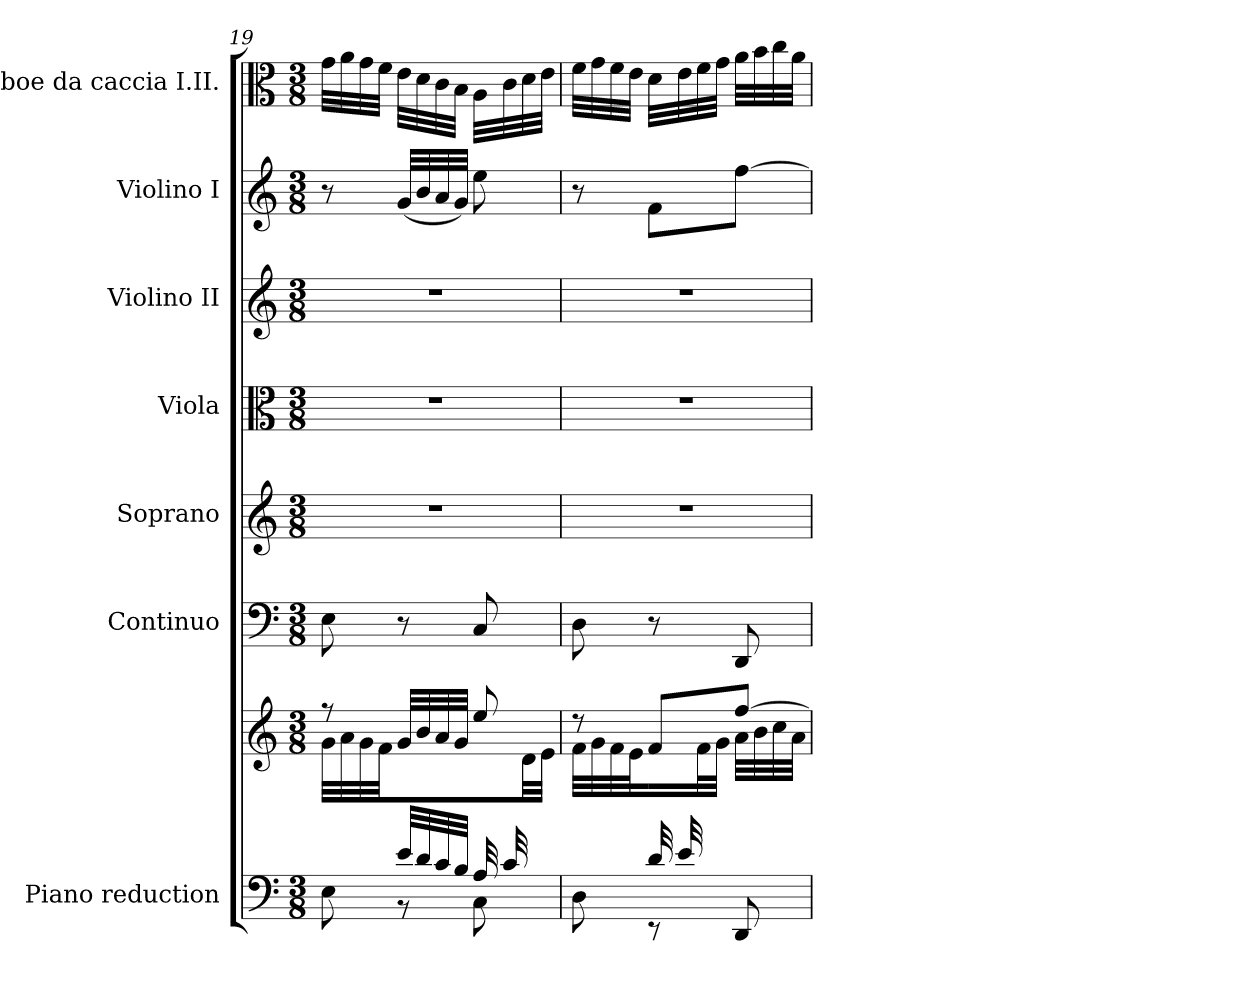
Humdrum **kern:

**kern	**kern	**kern	**kern	**kern	**kern	**kern	**kern
*part7	*part7	*part6	*part5	*part4	*part3	*part2	*part1
*staff8	*staff7	*staff6	*staff5	*staff4	*staff3	*staff2	*staff1
*I"Piano reduction	*	*I"Continuo	*I"Soprano	*I"Viola	*I"Violino II	*I"Violino I	*I"Oboe da caccia I.II.
*I'Pno	*	*	*	*I'Vla	*I'Vln	*I'Vln	*I'Ob
*clefF4	*clefG2	*clefF4	*clefG2	*clefC3	*clefG2	*clefG2	*clefC3
*k[]	*k[]	*k[]	*k[]	*k[]	*k[]	*k[]	*k[]
*M3/8	*M3/8	*M3/8	*M3/8	*M3/8	*M3/8	*M3/8	*M3/8
=19	=19	=19	=19	=19	=19	=19	=19
*^	*^	*	*	*	*	*	*
8ryy	8E\	8r	32g\LLL	8E\	4.r	4.r	4.r	8r	32g\LLL
.	.	.	32a\	.	.	.	.	.	32a\
.	.	.	32g\	.	.	.	.	.	32g\
.	.	.	32f\JJJ	.	.	.	.	.	32f\JJJ
32e/LLL	8r	32g/LLL	8.ryy	8r	.	.	.	(32g/LLL	32e\LLL
32d/	.	32b/	.	.	.	.	.	32b/	32d\
32c/	.	32a/	.	.	.	.	.	32a/	32c\
32B/JJJ	.	32g/JJJ	.	.	.	.	.	32g/JJJ)	32B\JJJ
32A/LLL	8C\	8ee/	.	8C/	.	.	.	8ee\	32A\LLL
32c/	.	.	.	.	.	.	.	.	32c\
16ryy	.	.	32d\	.	.	.	.	.	32d\
.	.	.	32e\JJJ	.	.	.	.	.	32e\JJJ
!!LO:LB:g=z
=20	=20	=20	=20	=20	=20	=20	=20	=20	=20
8ryy	8D\	8r	32f\LLL	8D\	4.r	4.r	4.r	8r	32f\LLL
.	.	.	32g\	.	.	.	.	.	32g\
.	.	.	32f\	.	.	.	.	.	32f\
.	.	.	32e\JJJ	.	.	.	.	.	32e\JJJ
32d/LLL	8r	8f/L	16ryy	8r	.	.	.	8f\L	32d\LLL
32e/	.	.	.	.	.	.	.	.	32e\
8.ryy	.	.	32f\	.	.	.	.	.	32f\
.	.	.	32g\JJJ	.	.	.	.	.	32g\JJJ
.	8DD/	[8ff/J	32a\LLL	8DD/	.	.	.	[8ff\J	32a\LLL
.	.	.	32b\	.	.	.	.	.	32b\
.	.	.	32cc\	.	.	.	.	.	32cc\
.	.	.	32a\JJJ	.	.	.	.	.	32a\JJJ
*v	*v	*	*	*	*	*	*	*	*
*	*v	*v	*	*	*	*	*	*
=	=	=	=	=	=	=	=
*-	*-	*-	*-	*-	*-	*-	*-
